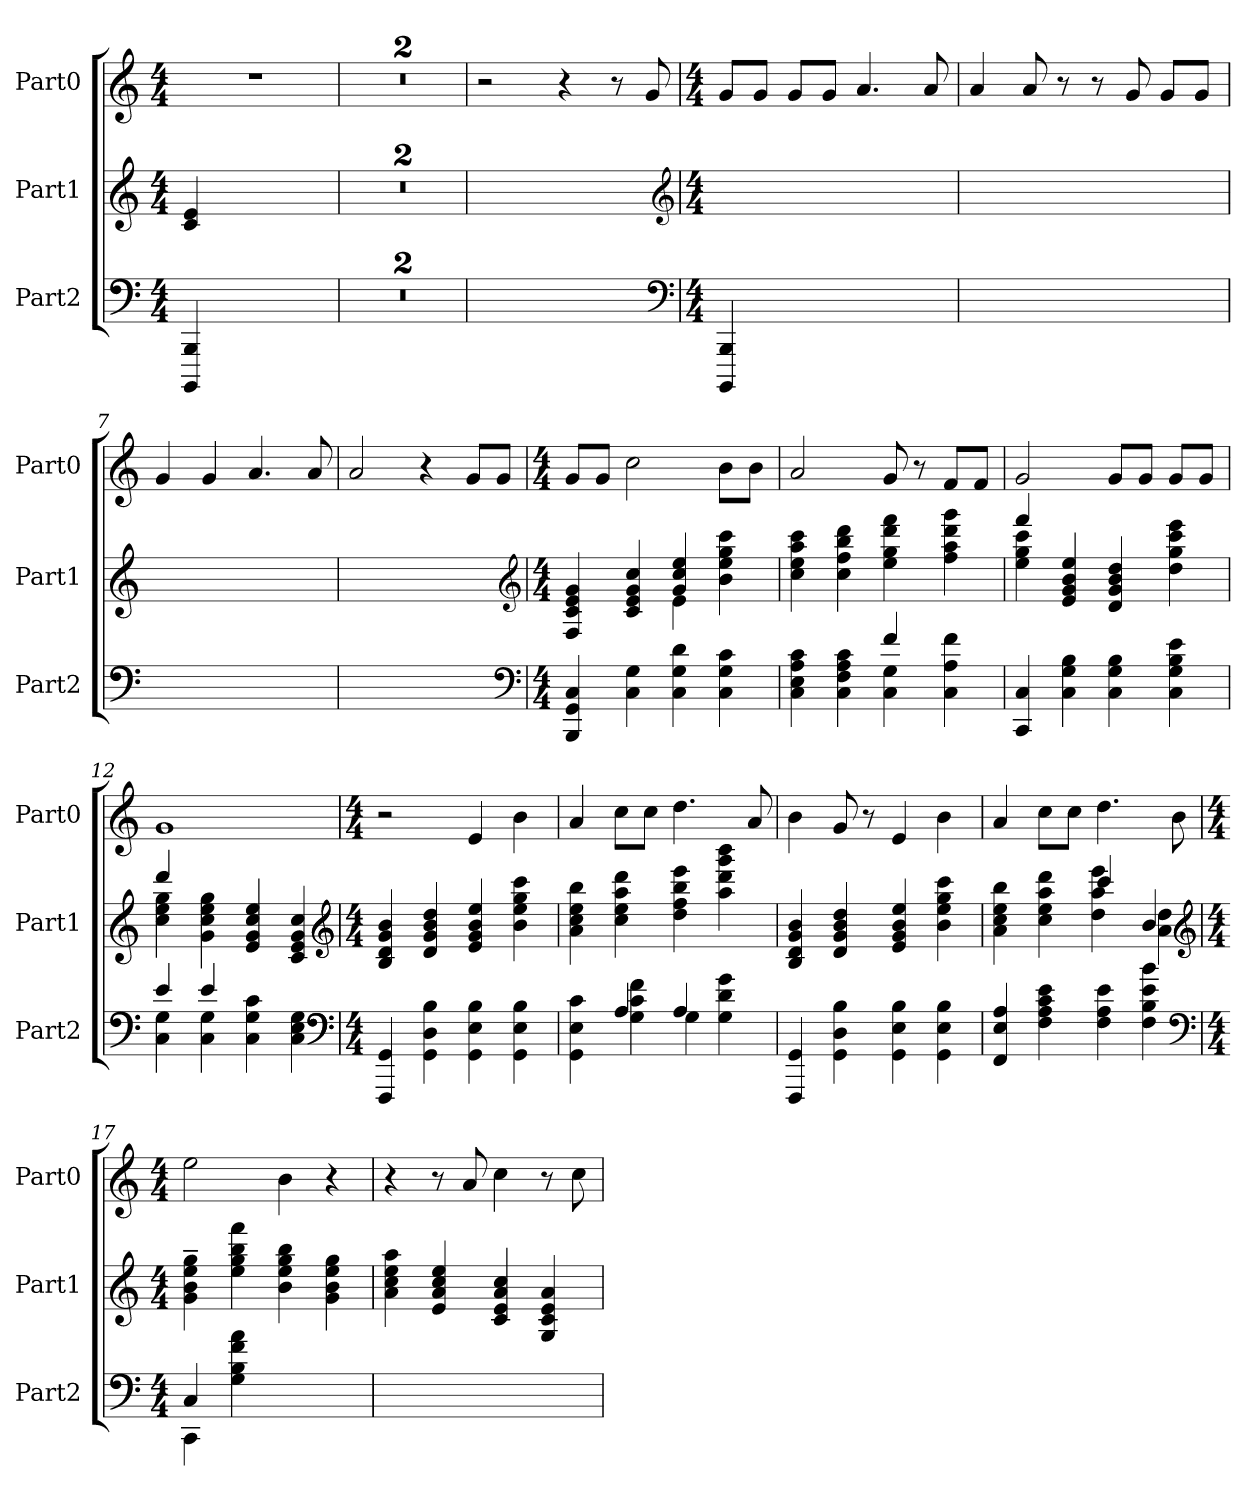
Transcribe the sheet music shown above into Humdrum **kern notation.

**kern	**kern	**kern
*part3	*part2	*part1
*staff3	*staff2	*staff1
*I"Part2	*I"Part1	*I"Part0
*I'Part2	*I'Part1	*I'Part0
*clefF4	*clefG2	*clefG2
*M4/4	*M4/4	*M4/4
=1	=1	=1
4BBB 4BBBB	4e 4c	1r
2.ryy	2.ryy	.
=2	=2	=2
1ryy	1ryy	1r
=3	=3	=3
1ryy	1ryy	1r
=4	=4	=4
1ryy	1ryy	2r
.	.	4r
.	.	8r
.	.	8g
*clefF4	*clefG2	*
!!LO:LB:g=z
=5	=5	=5
*M4/4	*M4/4	*M4/4
4BBB 4BBBB	1ryy	8g/L
.	.	8g/J
8ryy	.	8g/L
8ryy	.	8g/J
4.ryy	.	4.a
8ryy	.	8a
=6	=6	=6
1ryy	1ryy	4a
.	.	8a
.	.	8r
.	.	8r
.	.	8g
.	.	8g/L
.	.	8g/J
=7	=7	=7
1ryy	1ryy	4g
.	.	4g
.	.	4.a
.	.	8a
=8	=8	=8
1ryy	1ryy	2a
.	.	4r
.	.	8g/L
.	.	8g/J
*clefF4	*clefG2	*
!!LO:LB:g=z
=9	=9	=9
*M4/4	*M4/4	*M4/4
*	*^	*
4C 4GG 4BBB	4F 4g 4e 4c	8ryy	8g/L
.	.	8ryy	8g/J
4C 4G	4cc 4g 4e 4c	4ryy	2cc
4C 4d 4G	4ee 4cc 4g	4e	.
4c 4G 4C	8ryy	4b 4ccc 4gg 4ee	8b\L
.	8ryy	.	8b\J
*	*v	*v	*
=10	=10	=10
*^	*	*
4ryy	4c 4A 4E 4C	4cc 4ee 4ccc 4aa	2a
4ryy	4C 4F 4c 4A	4cc 4ddd 4bb 4ff	.
4f	4C 4G	4fff 4ddd 4gg 4ee	8g
.	.	.	8r
8ryy	4C 4A 4f	4ff 4aa 4ddd 4ggg	8f/L
8ryy	.	.	8f/J
*v	*v	*	*
=11	=11	=11
*	*^	*
4C 4CC	4fff	4ccc 4gg 4ee	2g
4C 4B 4G	4e 4g 4b 4ee	4ryy	.
4C 4B 4G	4dd 4b 4g 4d	8ryy	8g/L
.	.	8ryy	8g/J
4e 4B 4G 4C	8ryy	4eee 4ccc 4gg 4dd	8g/L
.	8ryy	.	8g/J
=12	=12	=12	=12
*^	*	*	*
4e	4G 4C	4ddd	4gg 4ee 4cc	1g
4e	4G 4C	4ryy	4gg 4ee 4cc 4g	.
4ryy	4C 4G 4c	4e 4ee 4cc 4g	4ryy	.
4ryy	4G 4E 4C	4c 4cc 4g 4e	4ryy	.
*v	*v	*	*	*
*	*v	*v	*
*clefF4	*clefG2	*
!!LO:PB:g=z
=13	=13	=13
*M4/4	*M4/4	*M4/4
4GG 4FFF	4B 4d 4g 4b	2r
4GG 4D 4B	4dd 4b 4g 4d	.
4GG 4E 4B	4e 4g 4b 4ee	4e
4GG 4E 4B	4b 4ee 4ccc 4gg	4b
=14	=14	=14
*^	*	*
4ryy	4GG 4E 4c	4a 4cc 4ee 4bb	4a
4A	4f 4c 4G	4cc 4ee 4ddd 4aa	8cc\L
.	.	.	8cc\J
4A	4G	4dd 4ff 4bb 4eee	4.dd
8ryy	4G 4g 4d	4aa 4bbb 4ggg 4ddd	.
8ryy	.	.	8a
*v	*v	*	*
=15	=15	=15
4GG 4FFF	4B 4d 4g 4b	4b
4GG 4D 4B	4d 4g 4b 4dd	8g
.	.	8r
4GG 4E 4B	4e 4g 4b 4ee	4e
4GG 4E 4B	4b 4ccc 4gg 4ee	4b
=16	=16	=16
*	*^	*
4FF 4A 4E	4ryy	4a 4cc 4ee 4bb	4a
4F 4A 4e 4c	8ryy	4cc 4ee 4ddd 4aa	8cc\L
.	8ryy	.	8cc\J
4F 4A 4e	4ccc	4dd 4eee 4aa	4.dd
4F 4B 4e 4b	4b	4dd 4a	.
.	.	.	8b
*	*v	*v	*
*clefF4	*clefG2	*
!!LO:LB:g=z
=17	=17	=17
*M4/4	*M4/4	*M4/4
*^	*	*
4C	4CC	4g~> 4b~> 4gg~> 4ee~>	2ee
4ryy	4G 4B 4a 4f	4fff 4bb 4gg 4ee	.
4ryy	4ryy	4b 4ee 4gg 4bb	4b
4ryy	4ryy	4g 4b 4gg 4ee	4r
*v	*v	*	*
=18	=18	=18
1ryy	4a 4cc 4ee 4aa	4r
.	4e 4ee 4cc 4a	8r
.	.	8a
.	4c 4cc 4a 4e	4cc
.	4G 4a 4e 4c	8r
.	.	8cc
=	=	=
*-	*-	*-
